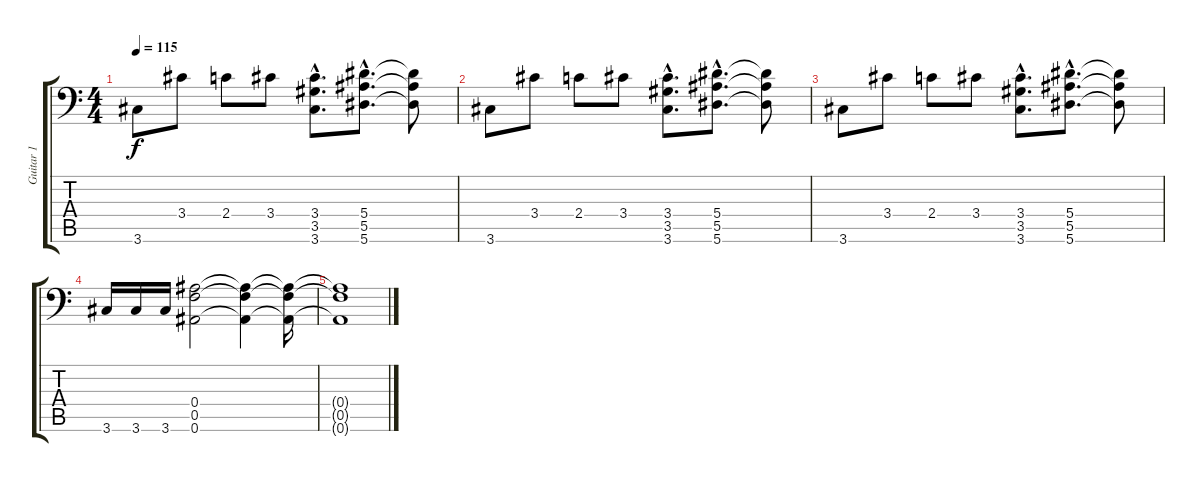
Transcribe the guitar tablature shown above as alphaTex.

\track ("Guitar 1" "Guitar 1") {instrument distortionguitar}
\staff {score tabs}
\tuning (C4 G3 Eb3 Bb2 F2 Bb1) {hide}
\ts (4 4)
\tempo 115
\clef f4
\ks c
3.6.8{dy f} 3.4.8 2.4.8 3.4.8 (3.4{hac} 3.5{hac} 3.6{hac}).8{d} (5.4{hac} 5.5{hac} 5.6{hac}).8{d} (5.4{t} 5.5{t} 5.6{t}).8 |
3.6.8 3.4.8 2.4.8 3.4.8 (3.4{hac} 3.5{hac} 3.6{hac}).8{d} (5.4{hac} 5.5{hac} 5.6{hac}).8{d} (5.4{t} 5.5{t} 5.6{t}).8 |
3.6.8 3.4.8 2.4.8 3.4.8 (3.4{hac} 3.5{hac} 3.6{hac}).8{d} (5.4{hac} 5.5{hac} 5.6{hac}).8{d} (5.4{t} 5.5{t} 5.6{t}).8 |
3.6.16 3.6.16 3.6.16 (0.4 0.5 0.6).2 (0.4{t} 0.5{t} 0.6{t}).4 (0.4{t} 0.5{t} 0.6{t}).16 |
(0.4{t} 0.5{t} 0.6{t}).1
